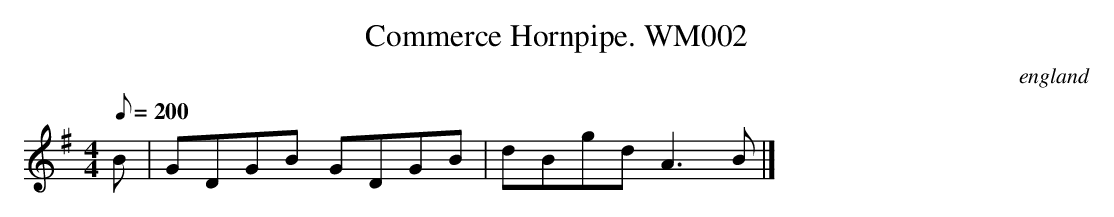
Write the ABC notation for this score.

X:1
T:Commerce Hornpipe. WM002
O:england
M:4/4
L:1/8
Q:200
K:G
B|GDGB GDGB|dBgd A3B|]
